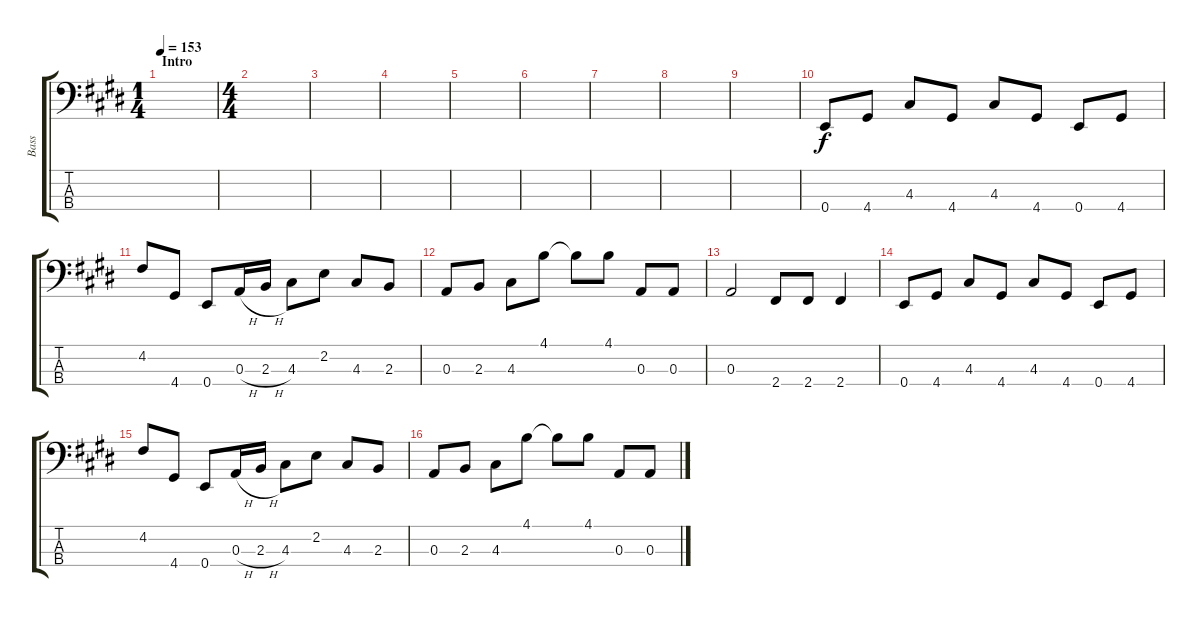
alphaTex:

\track ("Bass" "Bass") {instrument electricbassfinger}
\staff {score tabs}
\tuning (G2 D2 A1 E1) {hide}
\ts (1 4)
\section ("" "Intro")
\tempo 153
\clef f4
\ks e
|
\ts (4 4)
|
|
|
|
|
|
|
|
0.4.8 4.4.8 4.3.8 4.4.8 4.3.8 4.4.8 0.4.8 4.4.8 |
4.2.8 4.4.8 0.4.8 0.3{h}.16 2.3{h}.16 4.3.8 2.2.8 4.3.8 2.3.8 |
0.3.8 2.3.8 4.3.8 4.1.8 4.1{t}.8 4.1.8 0.3.8 0.3.8 |
0.3.2 2.4.8 2.4.8 2.4.4 |
0.4.8 4.4.8 4.3.8 4.4.8 4.3.8 4.4.8 0.4.8 4.4.8 |
4.2.8 4.4.8 0.4.8 0.3{h}.16 2.3{h}.16 4.3.8 2.2.8 4.3.8 2.3.8 |
0.3.8 2.3.8 4.3.8 4.1.8 4.1{t}.8 4.1.8 0.3.8 0.3.8
